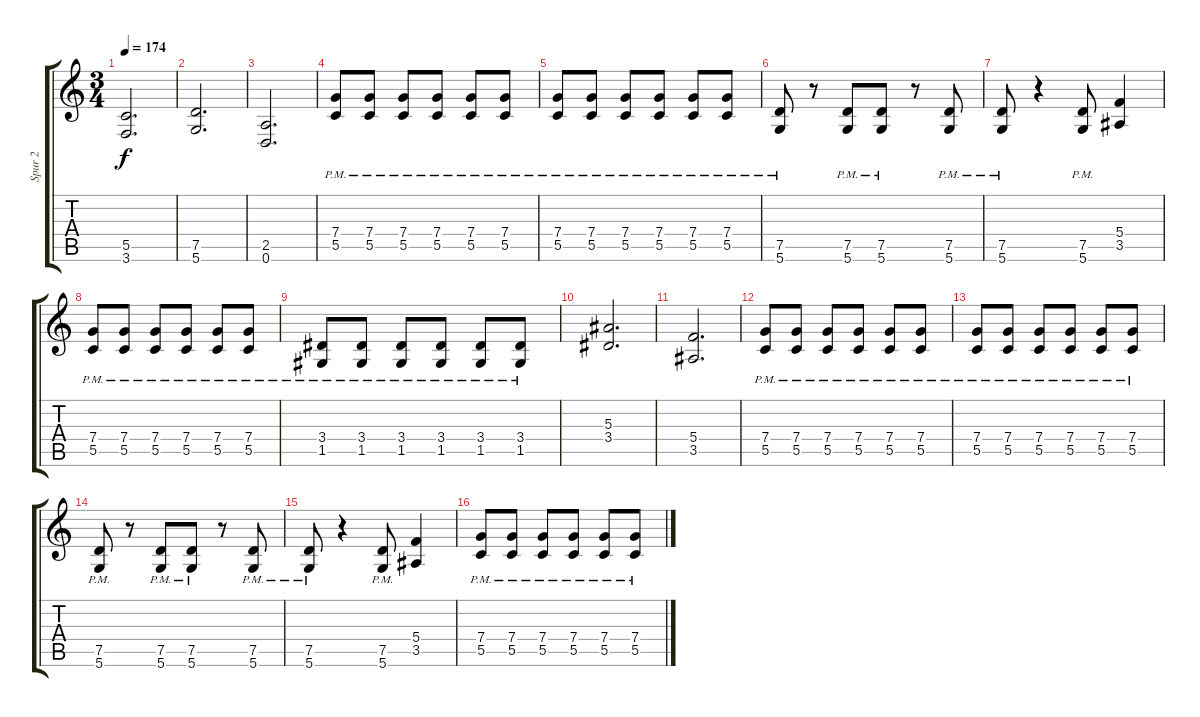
\track ("Spur 2" "Spur 2") {instrument distortionguitar}
\staff {score tabs}
\tuning (D4 A3 F3 C3 G2 D2) {hide}
\ts (3 4)
\tempo 174
\clef g2
\ks c
(5.5 3.6).2{d dy f} |
(7.5 5.6).2{d} |
(2.5 0.6).2{d} |
(7.4{pm} 5.5{pm}).8 (7.4{pm} 5.5{pm}).8 (7.4{pm} 5.5{pm}).8 (7.4{pm} 5.5{pm}).8 (7.4{pm} 5.5{pm}).8 (7.4{pm} 5.5{pm}).8 |
(7.4{pm} 5.5{pm}).8 (7.4{pm} 5.5{pm}).8 (7.4{pm} 5.5{pm}).8 (7.4{pm} 5.5{pm}).8 (7.4{pm} 5.5{pm}).8 (7.4{pm} 5.5{pm}).8 |
(7.5{pm} 5.6{pm}).8 r.8 (7.5{pm} 5.6{pm}).8 (7.5{pm} 5.6{pm}).8 r.8 (7.5{pm} 5.6{pm}).8 |
(7.5{pm} 5.6{pm}).8 r.4 (7.5{pm} 5.6{pm}).8 (5.4 3.5).4 |
(7.4{pm} 5.5{pm}).8 (7.4{pm} 5.5{pm}).8 (7.4{pm} 5.5{pm}).8 (7.4{pm} 5.5{pm}).8 (7.4{pm} 5.5{pm}).8 (7.4{pm} 5.5{pm}).8 |
(3.4{pm} 1.5{pm}).8 (3.4{pm} 1.5{pm}).8 (3.4{pm} 1.5{pm}).8 (3.4{pm} 1.5{pm}).8 (3.4{pm} 1.5{pm}).8 (3.4{pm} 1.5{pm}).8 |
(5.3 3.4).2{d} |
(5.4 3.5).2{d} |
(7.4{pm} 5.5{pm}).8 (7.4{pm} 5.5{pm}).8 (7.4{pm} 5.5{pm}).8 (7.4{pm} 5.5{pm}).8 (7.4{pm} 5.5{pm}).8 (7.4{pm} 5.5{pm}).8 |
(7.4{pm} 5.5{pm}).8 (7.4{pm} 5.5{pm}).8 (7.4{pm} 5.5{pm}).8 (7.4{pm} 5.5{pm}).8 (7.4{pm} 5.5{pm}).8 (7.4{pm} 5.5{pm}).8 |
(7.5{pm} 5.6{pm}).8 r.8 (7.5{pm} 5.6{pm}).8 (7.5{pm} 5.6{pm}).8 r.8 (7.5{pm} 5.6{pm}).8 |
(7.5{pm} 5.6{pm}).8 r.4 (7.5{pm} 5.6{pm}).8 (5.4 3.5).4 |
(7.4{pm} 5.5{pm}).8 (7.4{pm} 5.5{pm}).8 (7.4{pm} 5.5{pm}).8 (7.4{pm} 5.5{pm}).8 (7.4{pm} 5.5{pm}).8 (7.4{pm} 5.5{pm}).8
